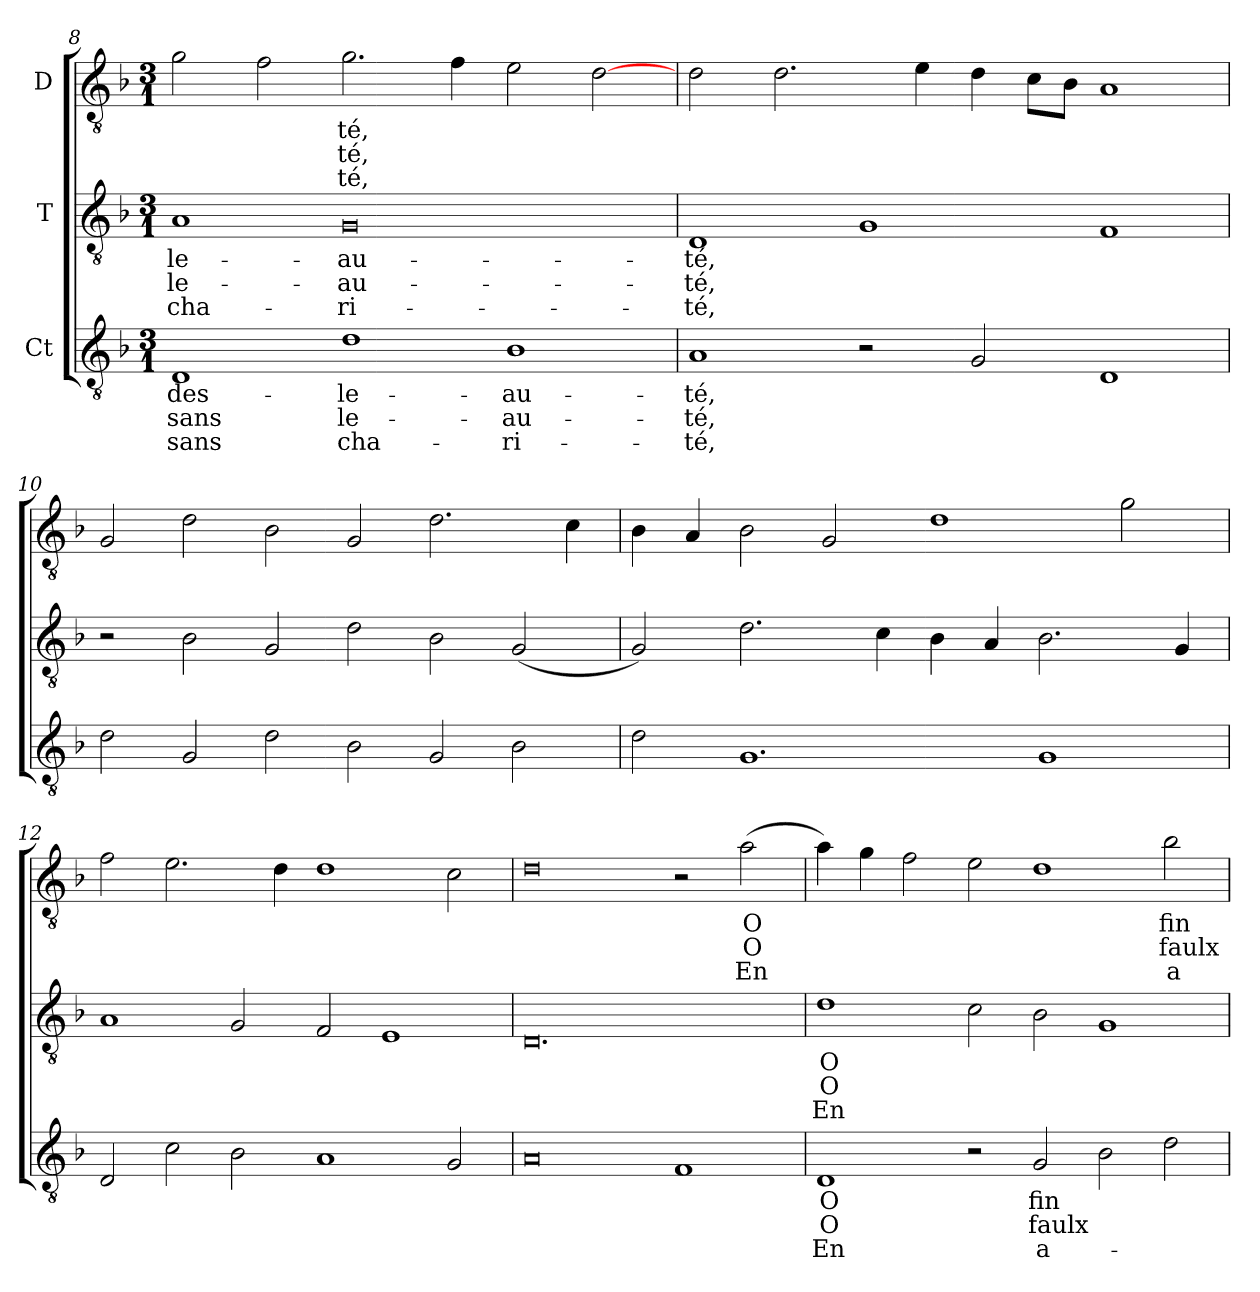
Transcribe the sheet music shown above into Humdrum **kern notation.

**kern	**text	**text	**text	**kern	**text	**text	**text	**kern	**text	**text	**text
*part3	*part3	*part3	*part3	*part2	*part2	*part2	*part2	*part1	*part1	*part1	*part1
*staff3	*staff3	*staff3	*staff3	*staff2	*staff2	*staff2	*staff2	*staff1	*staff1	*staff1	*staff1
*I"Ct	*	*	*	*I"T	*	*	*	*I"D	*	*	*
*clefGv2	*	*	*	*clefGv2	*	*	*	*clefGv2	*	*	*
*ITrd7c12	*	*	*	*ITrd7c12	*	*	*	*ITrd7c12	*	*	*
*k[b-]	*	*	*	*k[b-]	*	*	*	*k[b-]	*	*	*
*F:	*	*	*	*F:	*	*	*	*F:	*	*	*
*M3/1	*	*	*	*M3/1	*	*	*	*M3/1	*	*	*
=8	=8	=8	=8	=8	=8	=8	=8	=8	=8	=8	=8
!	!LO:LY:b:color=#000000	!LO:LY:b:color=#000000	!LO:LY:b:color=#000000	!	!	!	!	!	!	!	!
!	!	!	!	!	!LO:LY:b:color=#000000	!LO:LY:b:color=#000000	!LO:LY:b:color=#000000	!	!	!	!
1DDi/	des-	sans	sans	1AAi/	-le-	le-	cha-	2Gi\	.	.	.
.	.	.	.	.	.	.	.	2Fi\	.	.	.
!	!LO:LY:b:color=#000000	!LO:LY:b:color=#000000	!LO:LY:b:color=#000000	!	!	!	!	!	!	!	!
!	!	!	!	!	!LO:LY:b:color=#000000	!LO:LY:b:color=#000000	!LO:LY:b:color=#000000	!	!	!	!
!	!	!	!	!	!	!	!	!	!LO:LY:b:color=#000000	!LO:LY:b:color=#000000	!LO:LY:b:color=#000000
1Di\	-le-	le-	cha-	0GGi/	-au-	-au-	-ri-	2.Gi\	-té,	-té,	-té,
.	.	.	.	.	.	.	.	4Fi\	.	.	.
!	!LO:LY:b:color=#000000	!LO:LY:b:color=#000000	!LO:LY:b:color=#000000	!	!	!	!	!	!	!	!
1BB-i/	-au-	-au-	-ri-	.	.	.	.	2Ei\	.	.	.
.	.	.	.	.	.	.	.	[2Di\	.	.	.
!!LO:LB:g=z
=9	=9	=9	=9	=9	=9	=9	=9	=9	=9	=9	=9
!	!LO:LY:b:color=#000000	!LO:LY:b:color=#000000	!LO:LY:b:color=#000000	!	!	!	!	!	!	!	!
!	!	!	!	!	!LO:LY:b:color=#000000	!LO:LY:b:color=#000000	!LO:LY:b:color=#000000	!	!	!	!
1AAi/	-té,	-té,	-té,	1DDi/	-té,	-té,	-té,	2Di\	.	.	.
.	.	.	.	.	.	.	.	2.Di\	.	.	.
2r	.	.	.	1GGi/	.	.	.	.	.	.	.
.	.	.	.	.	.	.	.	4Ei\	.	.	.
2GGi/	.	.	.	.	.	.	.	4Di\	.	.	.
.	.	.	.	.	.	.	.	8Ci\L	.	.	.
.	.	.	.	.	.	.	.	8BB-i\J	.	.	.
1DDi/	.	.	.	1FFi/	.	.	.	1AAi/	.	.	.
=10	=10	=10	=10	=10	=10	=10	=10	=10	=10	=10	=10
2Di\	.	.	.	2r	.	.	.	2GGi/	.	.	.
2GGi/	.	.	.	2BB-i\	.	.	.	2Di\	.	.	.
2Di\	.	.	.	2GGi/	.	.	.	2BB-i\	.	.	.
2BB-i\	.	.	.	2Di\	.	.	.	2GGi/	.	.	.
2GGi/	.	.	.	2BB-i\	.	.	.	2.Di\	.	.	.
2BB-i\	.	.	.	(2GGi/	.	.	.	.	.	.	.
.	.	.	.	.	.	.	.	4Ci\	.	.	.
=11	=11	=11	=11	=11	=11	=11	=11	=11	=11	=11	=11
2Di\	.	.	.	2GGi/)	.	.	.	4BB-i\	.	.	.
.	.	.	.	.	.	.	.	4AAi/	.	.	.
1.GGi/	.	.	.	2.Di\	.	.	.	2BB-i\	.	.	.
.	.	.	.	.	.	.	.	2GGi/	.	.	.
.	.	.	.	4Ci\	.	.	.	.	.	.	.
.	.	.	.	4BB-i\	.	.	.	1Di\	.	.	.
.	.	.	.	4AAi/	.	.	.	.	.	.	.
1GGi/	.	.	.	2.BB-i\	.	.	.	.	.	.	.
.	.	.	.	.	.	.	.	2Gi\	.	.	.
.	.	.	.	4GGi/	.	.	.	.	.	.	.
=12	=12	=12	=12	=12	=12	=12	=12	=12	=12	=12	=12
2DDi/	.	.	.	1AAi/	.	.	.	2Fi\	.	.	.
2Ci\	.	.	.	.	.	.	.	2.Ei\	.	.	.
2BB-i\	.	.	.	2GGi/	.	.	.	.	.	.	.
.	.	.	.	.	.	.	.	4Di\	.	.	.
1AAi/	.	.	.	2FFi/	.	.	.	1Di\	.	.	.
.	.	.	.	1EEi/	.	.	.	.	.	.	.
2GGi/	.	.	.	.	.	.	.	2Ci\	.	.	.
=13	=13	=13	=13	=13	=13	=13	=13	=13	=13	=13	=13
0AAi/	.	.	.	0.DDi/	.	.	.	0Di\	.	.	.
1FFi/	.	.	.	.	.	.	.	2r	.	.	.
!	!	!	!	!	!	!	!	!	!LO:LY:b:color=#000000	!LO:LY:b:color=#000000	!LO:LY:b:color=#000000
.	.	.	.	.	.	.	.	(2Ai\	O	O	En
!!LO:LB:g=z
=14	=14	=14	=14	=14	=14	=14	=14	=14	=14	=14	=14
!	!LO:LY:b:color=#000000	!LO:LY:b:color=#000000	!LO:LY:b:color=#000000	!	!	!	!	!	!	!	!
!	!	!	!	!	!LO:LY:b:color=#000000	!LO:LY:b:color=#000000	!LO:LY:b:color=#000000	!	!	!	!
1DDi/	O	O	En	1Di\	O	O	En	4Ai\)	.	.	.
.	.	.	.	.	.	.	.	4Gi\	.	.	.
.	.	.	.	.	.	.	.	2Fi\	.	.	.
2r	.	.	.	2Ci\	.	.	.	2Ei\	.	.	.
!	!LO:LY:b:color=#000000	!LO:LY:b:color=#000000	!LO:LY:b:color=#000000	!	!	!	!	!	!	!	!
2GGi/	fin	faulx	a-	2BB-i\	.	.	.	1Di\	.	.	.
2BB-i\	.	.	.	1GGi/	.	.	.	.	.	.	.
!	!	!	!	!	!	!	!	!	!LO:LY:b:color=#000000	!LO:LY:b:color=#000000	!LO:LY:b:color=#000000
2Di\	.	.	.	.	.	.	.	2B-i\	fin	faulx	a-
=	=	=	=	=	=	=	=	=	=	=	=
*-	*-	*-	*-	*-	*-	*-	*-	*-	*-	*-	*-
